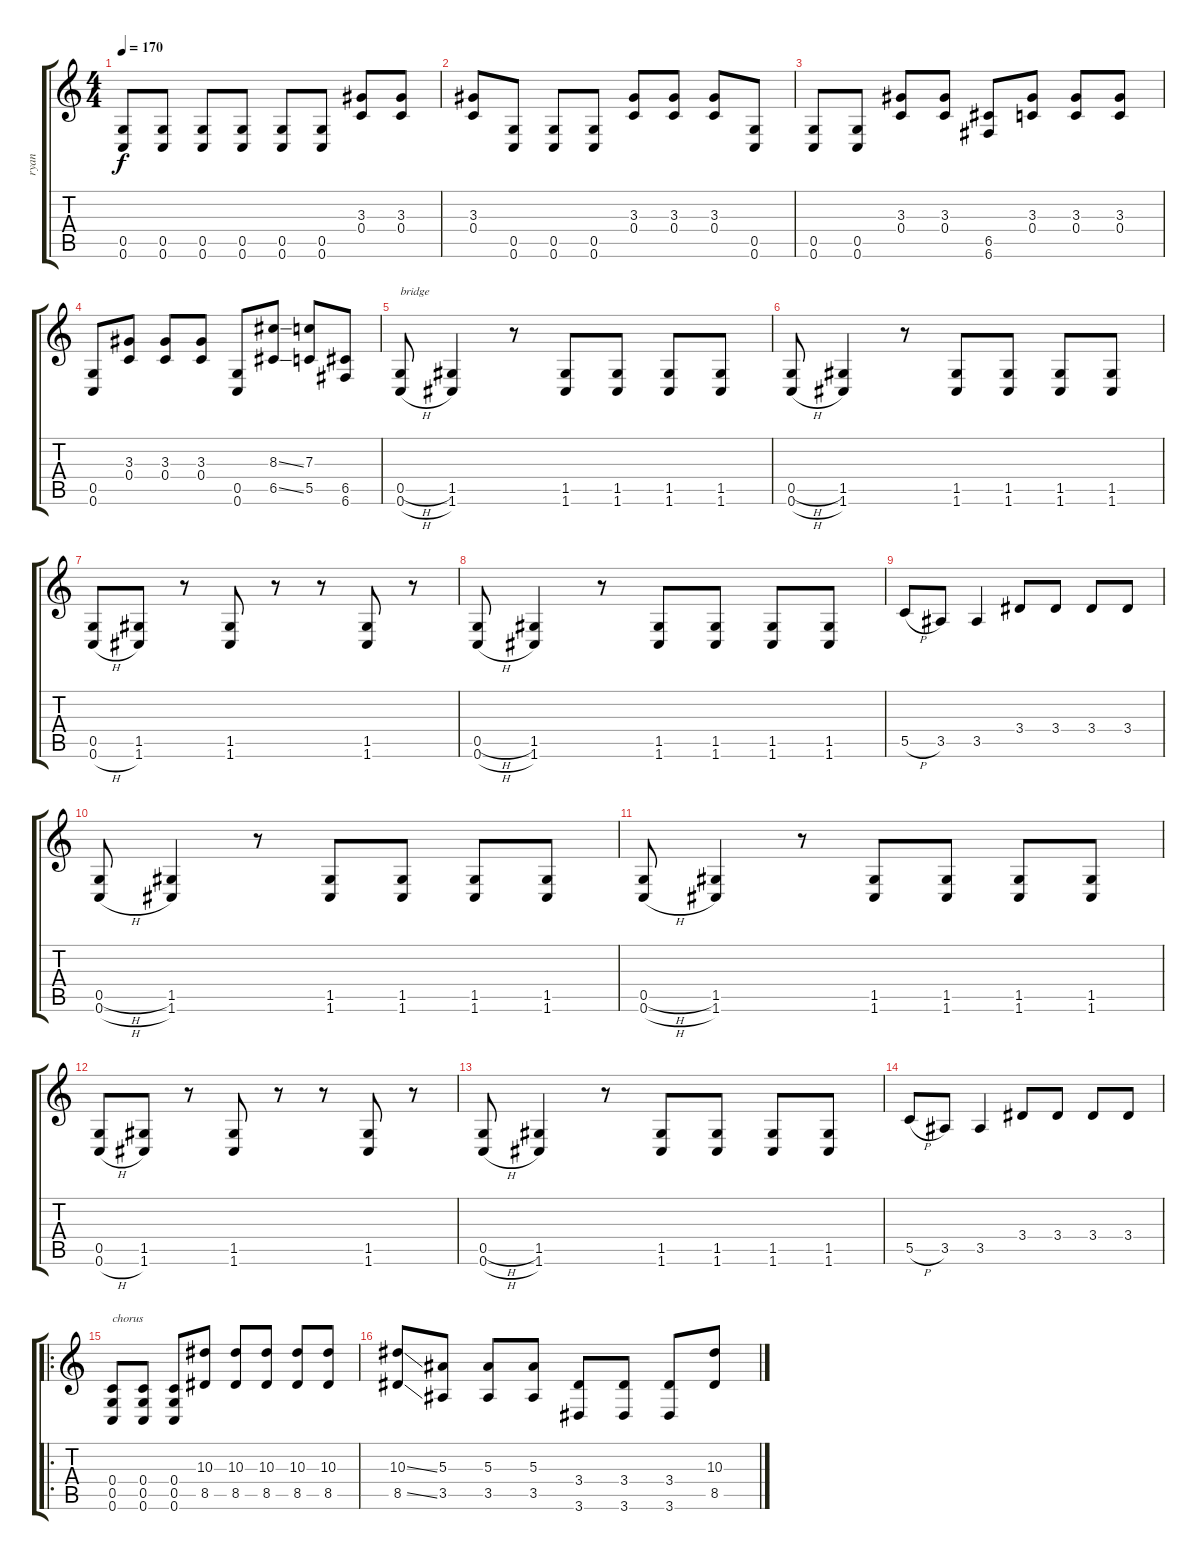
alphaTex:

\track ("ryan" "ryan") {instrument electricbassfinger}
\staff {score tabs}
\tuning (D4 A3 F3 C3 G2 C2) {hide}
\ts (4 4)
\tempo 170
\clef g2
\ks c
(0.5 0.6).8{dy f} (0.5 0.6).8 (0.5 0.6).8 (0.5 0.6).8 (0.5 0.6).8 (0.5 0.6).8 (3.3 0.4).8 (3.3 0.4).8 |
(3.3 0.4).8 (0.5 0.6).8 (0.5 0.6).8 (0.5 0.6).8 (3.3 0.4).8 (3.3 0.4).8 (3.3 0.4).8 (0.5 0.6).8 |
(0.5 0.6).8 (0.5 0.6).8 (3.3 0.4).8 (3.3 0.4).8 (6.5 6.6).8 (3.3 0.4).8 (3.3 0.4).8 (3.3 0.4).8 |
(0.5 0.6).8 (3.3 0.4).8 (3.3 0.4).8 (3.3 0.4).8 (0.5 0.6).8 (8.3{ss} 6.5{ss}).8 (7.3 5.5).8 (6.5 6.6).8 |
(0.5{h} 0.6{h}).8{txt "bridge"} (1.5 1.6).4 r.8 (1.5 1.6).8 (1.5 1.6).8 (1.5 1.6).8 (1.5 1.6).8 |
(0.5{h} 0.6{h}).8 (1.5 1.6).4 r.8 (1.5 1.6).8 (1.5 1.6).8 (1.5 1.6).8 (1.5 1.6).8 |
(0.5 0.6{h}).8 (1.5 1.6).8 r.8 (1.5 1.6).8 r.8 r.8 (1.5 1.6).8 r.8 |
(0.5{h} 0.6{h}).8 (1.5 1.6).4 r.8 (1.5 1.6).8 (1.5 1.6).8 (1.5 1.6).8 (1.5 1.6).8 |
5.5{h}.8 3.5.8 3.5.4 3.4.8 3.4.8 3.4.8 3.4.8 |
(0.5{h} 0.6{h}).8 (1.5 1.6).4 r.8 (1.5 1.6).8 (1.5 1.6).8 (1.5 1.6).8 (1.5 1.6).8 |
(0.5{h} 0.6{h}).8 (1.5 1.6).4 r.8 (1.5 1.6).8 (1.5 1.6).8 (1.5 1.6).8 (1.5 1.6).8 |
(0.5 0.6{h}).8 (1.5 1.6).8 r.8 (1.5 1.6).8 r.8 r.8 (1.5 1.6).8 r.8 |
(0.5{h} 0.6{h}).8 (1.5 1.6).4 r.8 (1.5 1.6).8 (1.5 1.6).8 (1.5 1.6).8 (1.5 1.6).8 |
5.5{h}.8 3.5.8 3.5.4 3.4.8 3.4.8 3.4.8 3.4.8 |
\ro
(0.4 0.5 0.6).8{txt "chorus"} (0.4 0.5 0.6).8 (0.4 0.5 0.6).8 (10.3 8.5).8 (10.3 8.5).8 (10.3 8.5).8 (10.3 8.5).8 (10.3 8.5).8 |
(10.3{ss} 8.5{ss}).8 (5.3 3.5).8 (5.3 3.5).8 (5.3 3.5).8 (3.4 3.6).8 (3.4 3.6).8 (3.4 3.6).8 (10.3 8.5).8
